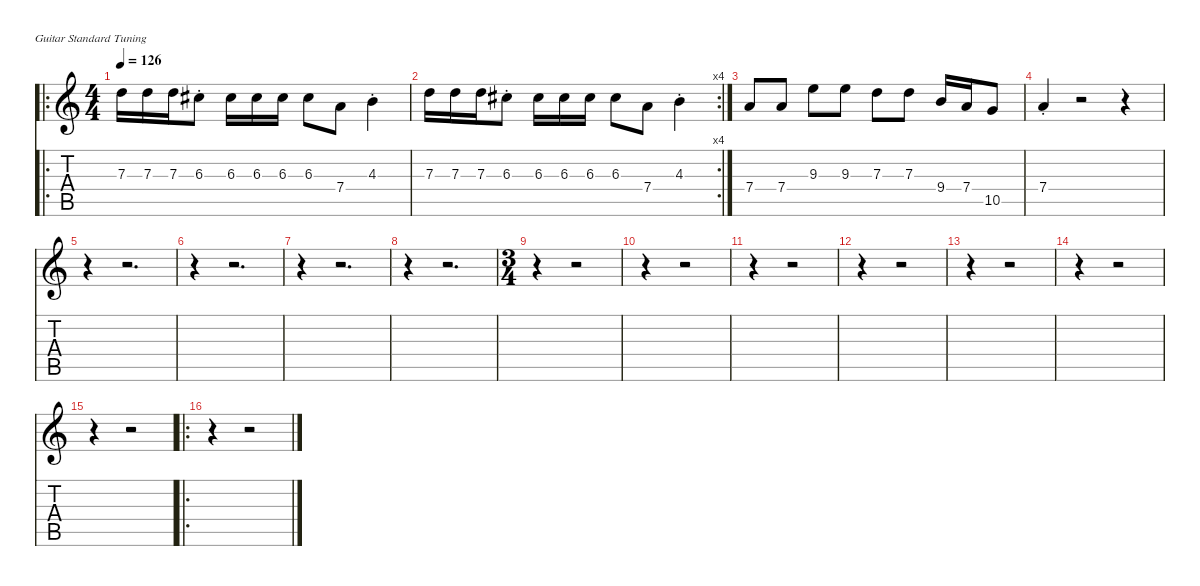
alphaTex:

\defaultSystemsLayout 4
\hideDynamics
\bracketExtendMode nobrackets
\singleTrackTrackNamePolicy hidden
\multiTrackTrackNamePolicy hidden
\firstSystemTrackNameMode fullname
\firstSystemTrackNameOrientation horizontal
\otherSystemsTrackNameOrientation horizontal
\track ("Acoustic Guitar" "s.guit.") {instrument acousticguitarsteel}
\staff {score tabs}
\tuning (E4 B3 G3 D3 A2 E2)
\ro
\ts (4 4)
\tempo 126
\clef g2
\ks c
7.3.16{dy f beam Down} 7.3.16{beam Down} 7.3.16{beam Down} 6.3{st acc #}.8{beam Down} 6.3{acc #}.16{beam Down} 6.3{acc #}.16{beam Down} 6.3{acc #}.16{beam Down} 6.3{acc #}.8{beam Down} 7.4.8{beam Down} 4.3{st}.4{beam Down} |
\rc 4
7.3.16{beam Down} 7.3.16{beam Down} 7.3.16{beam Down} 6.3{st acc #}.8{beam Down} 6.3{acc #}.16{beam Down} 6.3{acc #}.16{beam Down} 6.3{acc #}.16{beam Down} 6.3{acc #}.8{beam Down} 7.4.8{beam Down} 4.3{st}.4{beam Down} |
7.4.8{dy mf beam Up} 7.4.8{beam Up} 9.3.8{beam Down} 9.3.8{beam Down} 7.3.8{beam Down} 7.3.8{beam Down} 9.4.16{beam Up} 7.4.16{beam Up} 10.5.8{beam Up} |
7.4{st}.4{dy f beam Up} r.2{beam Up} r.4{beam Up} |
r.4{beam Down} r.2{d beam Down} |
r.4{beam Down} r.2{d beam Down} |
r.4{beam Down} r.2{d beam Down} |
r.4{beam Down} r.2{d beam Down} |
\ts (3 4)
\beaming (8 2 2 2)
r.4{beam Down} r.2{beam Down} |
r.4{beam Down} r.2{beam Down} |
r.4{beam Down} r.2{beam Down} |
r.4{beam Down} r.2{beam Down} |
r.4{beam Down} r.2{beam Down} |
r.4{beam Down} r.2{beam Down} |
r.4{beam Down} r.2{beam Down} |
\ro
r.4{beam Down} r.2{beam Down}
